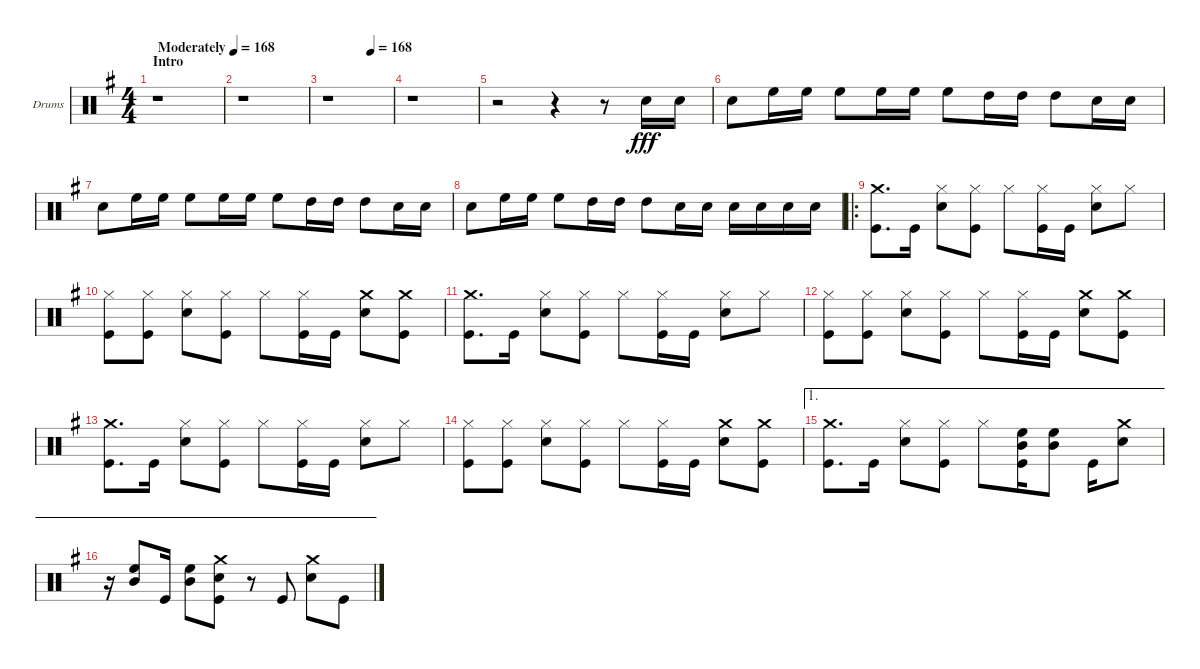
\defaultSystemsLayout 4
\bracketExtendMode groupsimilarinstruments
\firstSystemTrackNameOrientation horizontal
\otherSystemsTrackNameOrientation horizontal
\track ("Nick Menza" "Drums") {instrument percussion}
\staff {score}
\articulation defaults
\ts (4 4)
\section ("" "Intro")
\tempo (168 "Moderately")
\clef neutral
\scale
0.502183
\ks g
r.1{dy fff} |
\scale
0.248908 r.1 |
\tempo (168 0.66875)
\scale
0.248908 r.1 |
\scale
0.333333 r.1 |
\scale
0.333333 r.2 r.4 r.8 "Snare (hit) 2".16 "Snare (hit) 2".16 |
\scale
0.333333 "Snare (hit) 2".8 "High Floor Tom (hit)".16 "High Floor Tom (hit)".16 "High Floor Tom (hit)".8 "High Floor Tom (hit)".16 "High Floor Tom (hit)".16 "High Floor Tom (hit)".8 "High Tom (hit)".16 "High Tom (hit)".16 "High Tom (hit)".8 "Snare (hit) 2".16 "Snare (hit) 2".16 |
\scale
0.311475 "Snare (hit) 2".8 "High Floor Tom (hit)".16 "High Floor Tom (hit)".16 "High Floor Tom (hit)".8 "High Floor Tom (hit)".16 "High Floor Tom (hit)".16 "High Floor Tom (hit)".8 "High Tom (hit)".16 "High Tom (hit)".16 "High Tom (hit)".8 "Snare (hit) 2".16 "Snare (hit) 2".16 |
\scale
0.311475 "Snare (hit) 2".8 "High Floor Tom (hit)".16 "High Floor Tom (hit)".16 "High Floor Tom (hit)".8 "High Tom (hit)".16 "High Tom (hit)".16 "High Tom (hit)".8 "Snare (hit) 2".16 "Snare (hit) 2".16 "Snare (hit) 2".16 "Snare (hit) 2".16 "Snare (hit) 2".16 "Snare (hit) 2".16 |
\ro
\scale
0.377049 ("Kick (hit)" "Crash medium (hit)").8{d} "Kick (hit)".16 ("Hi-Hat (closed)" "Snare (hit) 2").8 ("Kick (hit)" "Hi-Hat (closed)").8 "Hi-Hat (closed)".8 ("Kick (hit)" "Hi-Hat (closed)").16 "Kick (hit)".16 ("Hi-Hat (closed)" "Snare (hit) 2").8 "Hi-Hat (closed)".8 |
\scale
0.333333 ("Kick (hit)" "Hi-Hat (closed)").8 ("Kick (hit)" "Hi-Hat (closed)").8 ("Hi-Hat (closed)" "Snare (hit) 2").8 ("Kick (hit)" "Hi-Hat (closed)").8 "Hi-Hat (closed)".8 ("Kick (hit)" "Hi-Hat (closed)").16 "Kick (hit)".16 ("Crash medium (hit)" "Snare (hit) 2").8 ("Kick (hit)" "Crash medium (hit)").8 |
\scale
0.333333 ("Kick (hit)" "Crash medium (hit)").8{d} "Kick (hit)".16 ("Hi-Hat (closed)" "Snare (hit) 2").8 ("Kick (hit)" "Hi-Hat (closed)").8 "Hi-Hat (closed)".8 ("Kick (hit)" "Hi-Hat (closed)").16 "Kick (hit)".16 ("Hi-Hat (closed)" "Snare (hit) 2").8 "Hi-Hat (closed)".8 |
\scale
0.333333 ("Kick (hit)" "Hi-Hat (closed)").8 ("Kick (hit)" "Hi-Hat (closed)").8 ("Hi-Hat (closed)" "Snare (hit) 2").8 ("Kick (hit)" "Hi-Hat (closed)").8 "Hi-Hat (closed)".8 ("Kick (hit)" "Hi-Hat (closed)").16 "Kick (hit)".16 ("Crash medium (hit)" "Snare (hit) 2").8 ("Kick (hit)" "Crash medium (hit)").8 |
\scale
0.333333 ("Kick (hit)" "Crash medium (hit)").8{d} "Kick (hit)".16 ("Hi-Hat (closed)" "Snare (hit) 2").8 ("Kick (hit)" "Hi-Hat (closed)").8 "Hi-Hat (closed)".8 ("Kick (hit)" "Hi-Hat (closed)").16 "Kick (hit)".16 ("Hi-Hat (closed)" "Snare (hit) 2").8 "Hi-Hat (closed)".8 |
\scale
0.333333 ("Kick (hit)" "Hi-Hat (closed)").8 ("Kick (hit)" "Hi-Hat (closed)").8 ("Hi-Hat (closed)" "Snare (hit) 2").8 ("Kick (hit)" "Hi-Hat (closed)").8 "Hi-Hat (closed)".8 ("Kick (hit)" "Hi-Hat (closed)").16 "Kick (hit)".16 ("Crash medium (hit)" "Snare (hit) 2").8 ("Kick (hit)" "Crash medium (hit)").8 |
\ae 1
\scale
0.333333 ("Kick (hit)" "Crash medium (hit)").8{d} "Kick (hit)".16 ("Hi-Hat (closed)" "Snare (hit) 2").8 ("Kick (hit)" "Hi-Hat (closed)").8 "Hi-Hat (closed)".8 ("Kick (hit)" "Mid Tom (hit)" "High Floor Tom (hit)").16 ("Mid Tom (hit)" "High Floor Tom (hit)").8 "Kick (hit)".16 ("Crash medium (hit)" "Snare (hit) 2").8 |
\ae 1
\scale
0.322034 r.16 ("Mid Tom (hit)" "High Floor Tom (hit)").8 "Kick (hit)".16 ("Mid Tom (hit)" "High Floor Tom (hit)").8 ("Kick (hit)" "Snare (hit) 2" "Crash medium (hit)").8 r.8 "Kick (hit)".8 ("Snare (hit) 2" "Crash medium (hit)").8 "Kick (hit)".8
